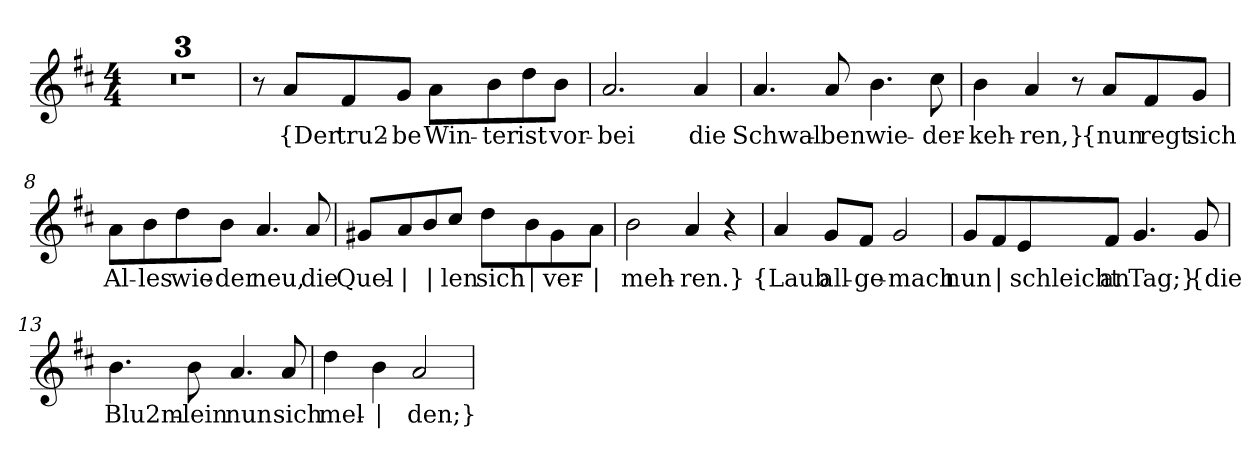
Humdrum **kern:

**kern	**text
*part1	*part1
*staff1	*staff1
*clefG2	*
*k[f#c#]	*
*M4/4	*
=1	=1
1r	.
=2	=2
1r	.
=3	=3
1r	.
=4	=4
8r	.
!	!LO:LY:b
8a/L	{Der
!	!LO:LY:b
8f#/	tru2-
!	!LO:LY:b
8g/J	-be
!	!LO:LY:b
8a\L	Win-
!	!LO:LY:b
8b\	-ter
!	!LO:LY:b
8dd\	ist
!	!LO:LY:b
8b\J	vor-
=5	=5
!	!LO:LY:b
2.a/	-bei
!	!LO:LY:b
4a/	die
=6	=6
!	!LO:LY:b
4.a/	Schwal-
!	!LO:LY:b
8a/	-ben
!	!LO:LY:b
4.b\	wie-
!	!LO:LY:b
8cc#\	-der-
!!LO:LB:g=z
=7	=7
!	!LO:LY:b
4b\	-keh-
!	!LO:LY:b
4a/	-ren,}
8r	.
!	!LO:LY:b
8a/L	{nun
!	!LO:LY:b
8f#/	regt
!	!LO:LY:b
8g/J	sich
=8	=8
!	!LO:LY:b
8a\L	Al-
!	!LO:LY:b
8b\	-les
!	!LO:LY:b
8dd\	wie-
!	!LO:LY:b
8b\J	-der
!	!LO:LY:b
4.a/	neu,
!	!LO:LY:b
8a/	die
=9	=9
!	!LO:LY:b
8g#X/L	Quel-
!	!LO:LY:b
8a/	|
!	!LO:LY:b
8b/	|
!	!LO:LY:b
8cc#/J	-len
!	!LO:LY:b
8dd\L	sich
!	!LO:LY:b
8b\	|
!	!LO:LY:b
8g#\	ver-
!	!LO:LY:b
8a\J	|
=10	=10
!	!LO:LY:b
2b\	-meh-
!	!LO:LY:b
4a/	-ren.}
4r	.
!!LO:LB:g=z
=11	=11
!	!LO:LY:b
4a/	{Laub
!	!LO:LY:b
8g/L	all-
!	!LO:LY:b
8f#/J	-ge-
!	!LO:LY:b
2g/	-mach
=12	=12
!	!LO:LY:b
8g/L	nun
!	!LO:LY:b
8f#/	|
!	!LO:LY:b
8e/	schleicht
!	!LO:LY:b
8f#/J	an
!	!LO:LY:b
4.g/	Tag;}
!	!LO:LY:b
8g/	{die
=13	=13
!	!LO:LY:b
4.b\	Blu2m-
!	!LO:LY:b
8b\	-lein
!	!LO:LY:b
4.a/	nun
!	!LO:LY:b
8a/	sich
=14	=14
!	!LO:LY:b
4dd\	mel-
!	!LO:LY:b
4b\	|
!	!LO:LY:b
2a/	-den;}
=	=
*-	*-
